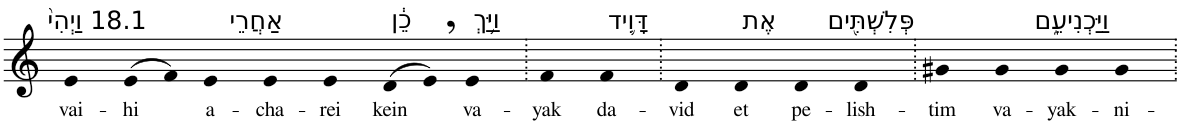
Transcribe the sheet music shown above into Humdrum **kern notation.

**kern	**text
*part1	*part1
*staff1	*staff1
*I"Piano	*
*I'Pno	*
*clefG2	*
*k[]	*
=1	=1
!LO:TX:a:t=18.1 וַיְהִי֙	!
!	!LO:LY:b
4e	vai-
!	!LO:LY:b
(>8e	-hi
8f)	.
!LO:TX:a:t=אַחֲרֵי	!
!	!LO:LY:b
4e	a-
!	!LO:LY:b
4e	-cha-
!	!LO:LY:b
4e	-rei
!LO:TX:a:t=כֵ֔ן	!
!	!LO:LY:b
(>8d	kein
8e,)	.
!LO:TX:a:t=וַיַּ֥ךְ	!
!	!LO:LY:b
4e	va-
=2.	=2.
!	!LO:LY:b
4f	-yak
!LO:TX:a:t=דָּוִ֛יד	!
!	!LO:LY:b
4f	da-
=3.	=3.
!	!LO:LY:b
4d	-vid
!LO:TX:a:t=אֶת	!
!	!LO:LY:b
4d	et
!LO:TX:a:t=פְּלִשְׁתִּ֖ים	!
!	!LO:LY:b
4d	pe-
!	!LO:LY:b
4d	-lish-
=4.	=4.
!	!LO:LY:b
4g#X	-tim
!LO:TX:a:t=וַיַּכְנִיעֵ֑ם	!
!	!LO:LY:b
4g#	va-
!	!LO:LY:b
4g#	-yak-
!	!LO:LY:b
4g#	-ni-
=.	=.
*-	*-
